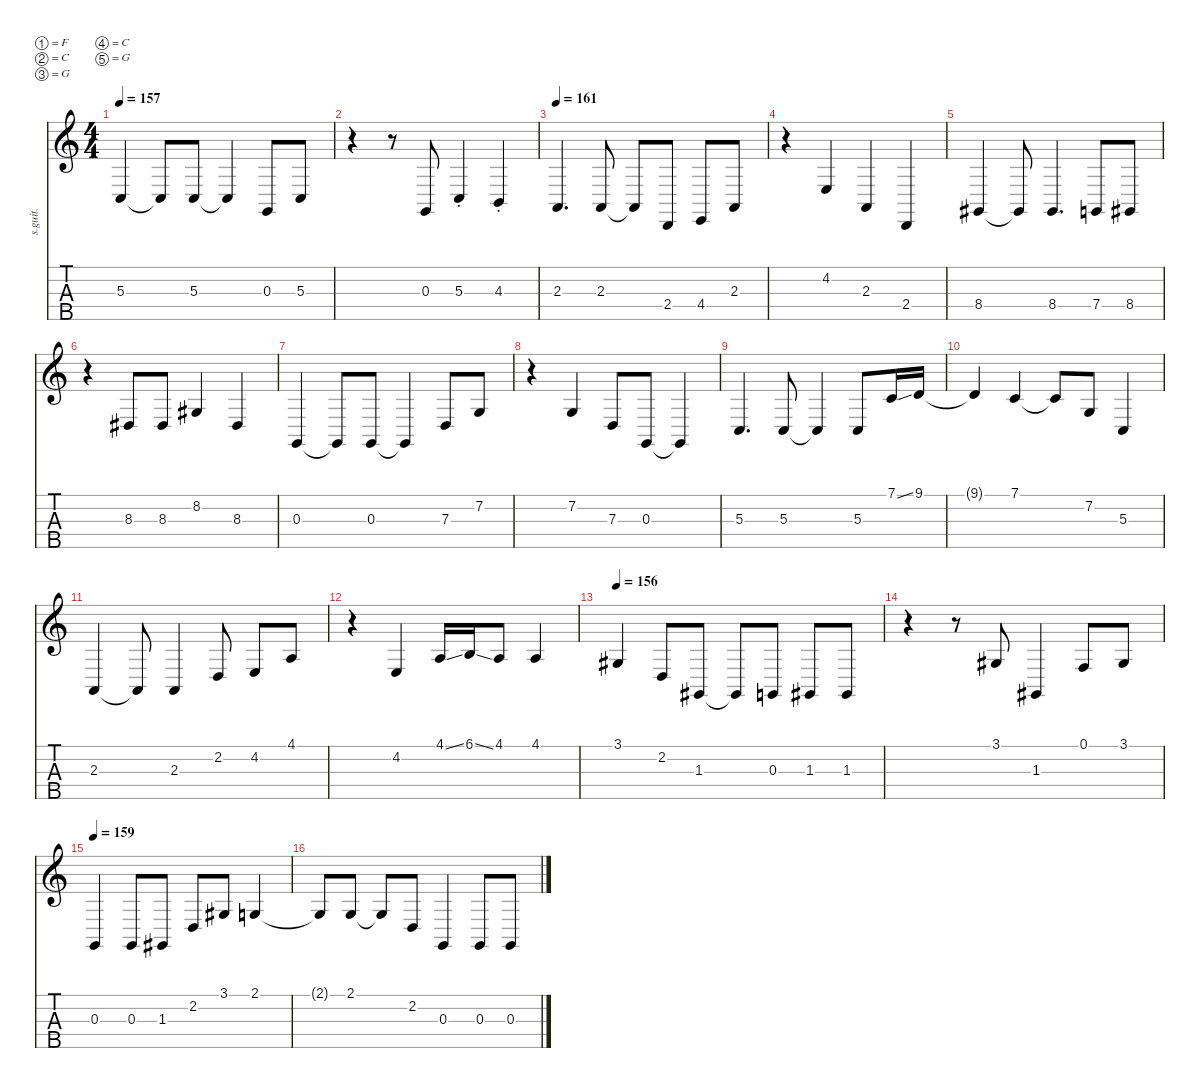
\defaultSystemsLayout 4
\hideDynamics
\bracketExtendMode nobrackets
\track ("Electric Bass" "s.guit.") {instrument electricbassfinger}
\staff {score tabs}
\tuning (F2 C2 G1 C1 G0)
\ts (4 4)
\tempo 157
\clef g2
\ks c
5.3.4{lyrics (0 "") lyrics (1 "") lyrics (2 "") lyrics (3 "") lyrics (4 "") dy f} 5.3{t}.8{lyrics (0 "") lyrics (1 "") lyrics (2 "") lyrics (3 "") lyrics (4 "")} 5.3.8{lyrics (0 "") lyrics (1 "") lyrics (2 "") lyrics (3 "") lyrics (4 "")} 5.3{t}.4{lyrics (0 "") lyrics (1 "") lyrics (2 "") lyrics (3 "") lyrics (4 "")} 0.3.8{lyrics (0 "") lyrics (1 "") lyrics (2 "") lyrics (3 "") lyrics (4 "")} 5.3.8{lyrics (0 "") lyrics (1 "") lyrics (2 "") lyrics (3 "") lyrics (4 "")} |
r.4 r.8 0.3.8{lyrics (0 "") lyrics (1 "") lyrics (2 "") lyrics (3 "") lyrics (4 "")} 5.3{st}.4{lyrics (0 "") lyrics (1 "") lyrics (2 "") lyrics (3 "") lyrics (4 "")} 4.3{st}.4{lyrics (0 "") lyrics (1 "") lyrics (2 "") lyrics (3 "") lyrics (4 "")} |
\tempo 161
2.3.4{d lyrics (0 "") lyrics (1 "") lyrics (2 "") lyrics (3 "") lyrics (4 "")} 2.3.8{lyrics (0 "") lyrics (1 "") lyrics (2 "") lyrics (3 "") lyrics (4 "")} 2.3{t}.8{lyrics (0 "") lyrics (1 "") lyrics (2 "") lyrics (3 "") lyrics (4 "")} 2.4.8{lyrics (0 "") lyrics (1 "") lyrics (2 "") lyrics (3 "") lyrics (4 "")} 4.4.8{lyrics (0 "") lyrics (1 "") lyrics (2 "") lyrics (3 "") lyrics (4 "")} 2.3.8{lyrics (0 "") lyrics (1 "") lyrics (2 "") lyrics (3 "") lyrics (4 "")} |
r.4 4.2.4{lyrics (0 "") lyrics (1 "") lyrics (2 "") lyrics (3 "") lyrics (4 "")} 2.3.4{lyrics (0 "") lyrics (1 "") lyrics (2 "") lyrics (3 "") lyrics (4 "")} 2.4.4{lyrics (0 "") lyrics (1 "") lyrics (2 "") lyrics (3 "") lyrics (4 "")} |
8.4{acc #}.4{lyrics (0 "") lyrics (1 "") lyrics (2 "") lyrics (3 "") lyrics (4 "")} 8.4{t acc #}.8{lyrics (0 "") lyrics (1 "") lyrics (2 "") lyrics (3 "") lyrics (4 "")} 8.4{acc #}.4{d lyrics (0 "") lyrics (1 "") lyrics (2 "") lyrics (3 "") lyrics (4 "")} 7.4.8{lyrics (0 "") lyrics (1 "") lyrics (2 "") lyrics (3 "") lyrics (4 "")} 8.4{acc #}.8{lyrics (0 "") lyrics (1 "") lyrics (2 "") lyrics (3 "") lyrics (4 "")} |
r.4 8.3{acc #}.8{lyrics (0 "") lyrics (1 "") lyrics (2 "") lyrics (3 "") lyrics (4 "")} 8.3{acc #}.8{lyrics (0 "") lyrics (1 "") lyrics (2 "") lyrics (3 "") lyrics (4 "")} 8.2{acc #}.4{lyrics (0 "") lyrics (1 "") lyrics (2 "") lyrics (3 "") lyrics (4 "")} 8.3{acc #}.4{lyrics (0 "") lyrics (1 "") lyrics (2 "") lyrics (3 "") lyrics (4 "")} |
0.3.4{lyrics (0 "") lyrics (1 "") lyrics (2 "") lyrics (3 "") lyrics (4 "")} 0.3{t}.8{lyrics (0 "") lyrics (1 "") lyrics (2 "") lyrics (3 "") lyrics (4 "")} 0.3.8{lyrics (0 "") lyrics (1 "") lyrics (2 "") lyrics (3 "") lyrics (4 "")} 0.3{t}.4{lyrics (0 "") lyrics (1 "") lyrics (2 "") lyrics (3 "") lyrics (4 "")} 7.3.8{lyrics (0 "") lyrics (1 "") lyrics (2 "") lyrics (3 "") lyrics (4 "")} 7.2.8{lyrics (0 "") lyrics (1 "") lyrics (2 "") lyrics (3 "") lyrics (4 "")} |
r.4 7.2.4{lyrics (0 "") lyrics (1 "") lyrics (2 "") lyrics (3 "") lyrics (4 "")} 7.3.8{lyrics (0 "") lyrics (1 "") lyrics (2 "") lyrics (3 "") lyrics (4 "")} 0.3.8{lyrics (0 "") lyrics (1 "") lyrics (2 "") lyrics (3 "") lyrics (4 "")} 0.3{t}.4{lyrics (0 "") lyrics (1 "") lyrics (2 "") lyrics (3 "") lyrics (4 "")} |
5.3.4{d lyrics (0 "") lyrics (1 "") lyrics (2 "") lyrics (3 "") lyrics (4 "")} 5.3.8{lyrics (0 "") lyrics (1 "") lyrics (2 "") lyrics (3 "") lyrics (4 "")} 5.3{t}.4{lyrics (0 "") lyrics (1 "") lyrics (2 "") lyrics (3 "") lyrics (4 "")} 5.3.8{lyrics (0 "") lyrics (1 "") lyrics (2 "") lyrics (3 "") lyrics (4 "")} 7.1{ss}.16{lyrics (0 "") lyrics (1 "") lyrics (2 "") lyrics (3 "") lyrics (4 "")} 9.1.16{lyrics (0 "") lyrics (1 "") lyrics (2 "") lyrics (3 "") lyrics (4 "")} |
9.1{t}.4{lyrics (0 "") lyrics (1 "") lyrics (2 "") lyrics (3 "") lyrics (4 "")} 7.1.4{lyrics (0 "") lyrics (1 "") lyrics (2 "") lyrics (3 "") lyrics (4 "")} 7.1{t}.8{lyrics (0 "") lyrics (1 "") lyrics (2 "") lyrics (3 "") lyrics (4 "")} 7.2.8{lyrics (0 "") lyrics (1 "") lyrics (2 "") lyrics (3 "") lyrics (4 "")} 5.3.4{lyrics (0 "") lyrics (1 "") lyrics (2 "") lyrics (3 "") lyrics (4 "")} |
2.3.4{lyrics (0 "") lyrics (1 "") lyrics (2 "") lyrics (3 "") lyrics (4 "")} 2.3{t}.8{lyrics (0 "") lyrics (1 "") lyrics (2 "") lyrics (3 "") lyrics (4 "")} 2.3.4{lyrics (0 "") lyrics (1 "") lyrics (2 "") lyrics (3 "") lyrics (4 "")} 2.2.8{lyrics (0 "") lyrics (1 "") lyrics (2 "") lyrics (3 "") lyrics (4 "")} 4.2.8{lyrics (0 "") lyrics (1 "") lyrics (2 "") lyrics (3 "") lyrics (4 "")} 4.1.8{lyrics (0 "") lyrics (1 "") lyrics (2 "") lyrics (3 "") lyrics (4 "")} |
r.4 4.2.4{lyrics (0 "") lyrics (1 "") lyrics (2 "") lyrics (3 "") lyrics (4 "")} 4.1{ss}.16{lyrics (0 "") lyrics (1 "") lyrics (2 "") lyrics (3 "") lyrics (4 "")} 6.1{ss}.16{lyrics (0 "") lyrics (1 "") lyrics (2 "") lyrics (3 "") lyrics (4 "")} 4.1.8{lyrics (0 "") lyrics (1 "") lyrics (2 "") lyrics (3 "") lyrics (4 "")} 4.1.4{lyrics (0 "") lyrics (1 "") lyrics (2 "") lyrics (3 "") lyrics (4 "")} |
\tempo 156
3.1{acc #}.4{lyrics (0 "") lyrics (1 "") lyrics (2 "") lyrics (3 "") lyrics (4 "")} 2.2.8{lyrics (0 "") lyrics (1 "") lyrics (2 "") lyrics (3 "") lyrics (4 "")} 1.3{acc #}.8{lyrics (0 "") lyrics (1 "") lyrics (2 "") lyrics (3 "") lyrics (4 "")} 1.3{t acc #}.8{lyrics (0 "") lyrics (1 "") lyrics (2 "") lyrics (3 "") lyrics (4 "")} 0.3.8{lyrics (0 "") lyrics (1 "") lyrics (2 "") lyrics (3 "") lyrics (4 "")} 1.3{acc #}.8{lyrics (0 "") lyrics (1 "") lyrics (2 "") lyrics (3 "") lyrics (4 "")} 1.3{acc #}.8{lyrics (0 "") lyrics (1 "") lyrics (2 "") lyrics (3 "") lyrics (4 "")} |
r.4 r.8 3.1{acc #}.8{lyrics (0 "") lyrics (1 "") lyrics (2 "") lyrics (3 "") lyrics (4 "")} 1.3{acc #}.4{lyrics (0 "") lyrics (1 "") lyrics (2 "") lyrics (3 "") lyrics (4 "")} 0.1.8{lyrics (0 "") lyrics (1 "") lyrics (2 "") lyrics (3 "") lyrics (4 "")} 3.1{acc #}.8{lyrics (0 "") lyrics (1 "") lyrics (2 "") lyrics (3 "") lyrics (4 "")} |
\tempo 159
0.3.4{lyrics (0 "") lyrics (1 "") lyrics (2 "") lyrics (3 "") lyrics (4 "")} 0.3.8{lyrics (0 "") lyrics (1 "") lyrics (2 "") lyrics (3 "") lyrics (4 "")} 1.3{acc #}.8{lyrics (0 "") lyrics (1 "") lyrics (2 "") lyrics (3 "") lyrics (4 "")} 2.2.8{lyrics (0 "") lyrics (1 "") lyrics (2 "") lyrics (3 "") lyrics (4 "")} 3.1{acc #}.8{lyrics (0 "") lyrics (1 "") lyrics (2 "") lyrics (3 "") lyrics (4 "")} 2.1.4{lyrics (0 "") lyrics (1 "") lyrics (2 "") lyrics (3 "") lyrics (4 "")} |
2.1{t}.8{lyrics (0 "") lyrics (1 "") lyrics (2 "") lyrics (3 "") lyrics (4 "")} 2.1.8{lyrics (0 "") lyrics (1 "") lyrics (2 "") lyrics (3 "") lyrics (4 "")} 2.1{t}.8{lyrics (0 "") lyrics (1 "") lyrics (2 "") lyrics (3 "") lyrics (4 "")} 2.2.8{lyrics (0 "") lyrics (1 "") lyrics (2 "") lyrics (3 "") lyrics (4 "")} 0.3.4{lyrics (0 "") lyrics (1 "") lyrics (2 "") lyrics (3 "") lyrics (4 "")} 0.3.8{lyrics (0 "") lyrics (1 "") lyrics (2 "") lyrics (3 "") lyrics (4 "")} 0.3.8{lyrics (0 "") lyrics (1 "") lyrics (2 "") lyrics (3 "") lyrics (4 "")}
